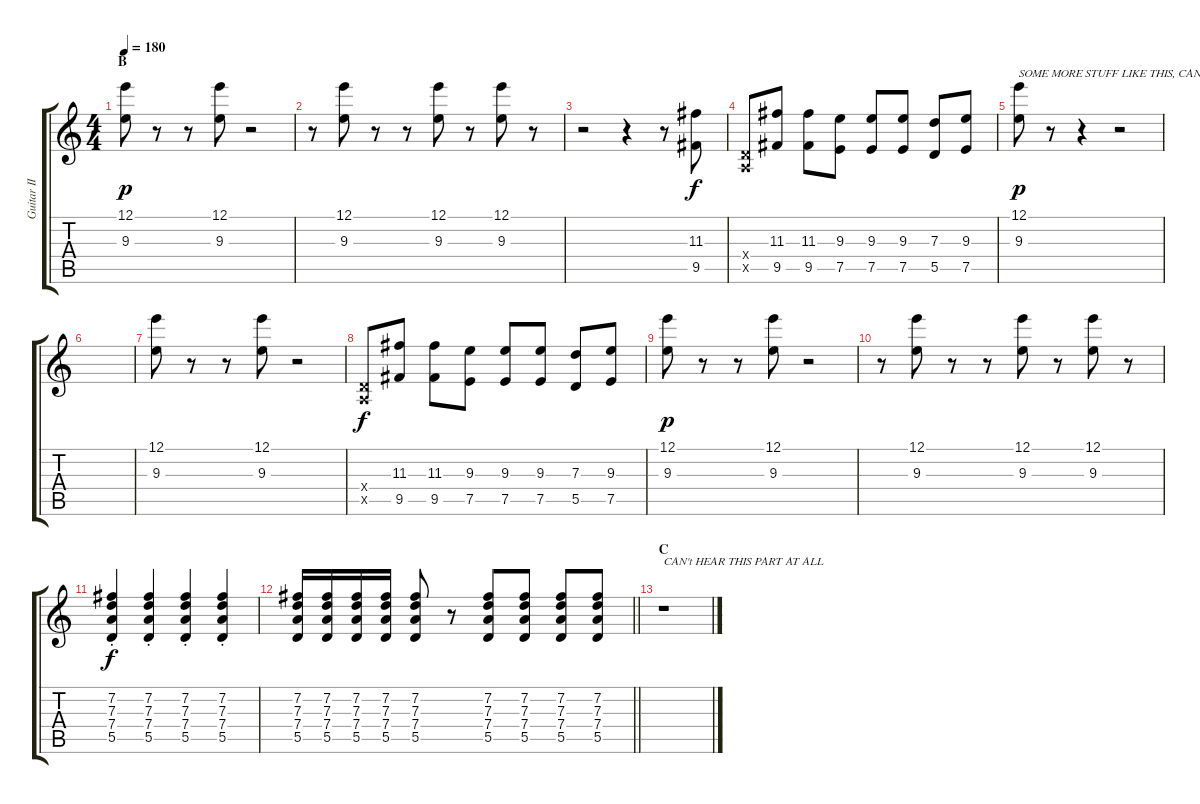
\track ("Guitar II (Nakano Azusa)" "Guitar II ") {instrument distortionguitar}
\staff {score tabs}
\tuning (E4 B3 G3 D3 A2 E2) {hide}
\ts (4 4)
\section ("" "B")
\tempo 180
\clef g2
\ks c
(12.1 9.3).8{dy p} r.8 r.8 (12.1 9.3).8 r.2 |
r.8 (12.1 9.3).8 r.8 r.8 (12.1 9.3).8 r.8 (12.1 9.3).8 r.8 |
r.2 r.4 r.8 (11.3 9.5).8{dy f} |
(0.4{x} 0.5{x}).8 (11.3 9.5).8 (11.3 9.5).8 (9.3 7.5).8 (9.3 7.5).8 (9.3 7.5).8 (7.3 5.5).8 (9.3 7.5).8 |
(12.1 9.3).8{txt "SOME MORE STUFF LIKE THIS, CAN'T REALLY HEAR IT" dy p} r.8 r.4 r.2 |
|
(12.1 9.3).8 r.8 r.8 (12.1 9.3).8 r.2 |
(0.4{x} 0.5{x}).8{dy f} (11.3 9.5).8 (11.3 9.5).8 (9.3 7.5).8 (9.3 7.5).8 (9.3 7.5).8 (7.3 5.5).8 (9.3 7.5).8 |
(12.1 9.3).8{dy p} r.8 r.8 (12.1 9.3).8 r.2 |
r.8 (12.1 9.3).8 r.8 r.8 (12.1 9.3).8 r.8 (12.1 9.3).8 r.8 |
(7.2{st} 7.3{st} 7.4{st} 5.5{st}).4{dy f} (7.2{st} 7.3{st} 7.4{st} 5.5{st}).4 (7.2{st} 7.3{st} 7.4{st} 5.5{st}).4 (7.2{st} 7.3{st} 7.4{st} 5.5{st}).4 |
\barLineRight lightlight
(7.2 7.3 7.4 5.5).16 (7.2 7.3 7.4 5.5).16 (7.2 7.3 7.4 5.5).16 (7.2 7.3 7.4 5.5).16 (7.2 7.3 7.4 5.5).8 r.8 (7.2 7.3 7.4 5.5).8 (7.2 7.3 7.4 5.5).8 (7.2 7.3 7.4 5.5).8 (7.2 7.3 7.4 5.5).8 |
\section ("" "C")
r.1{txt "CAN't HEAR THIS PART AT ALL"}
